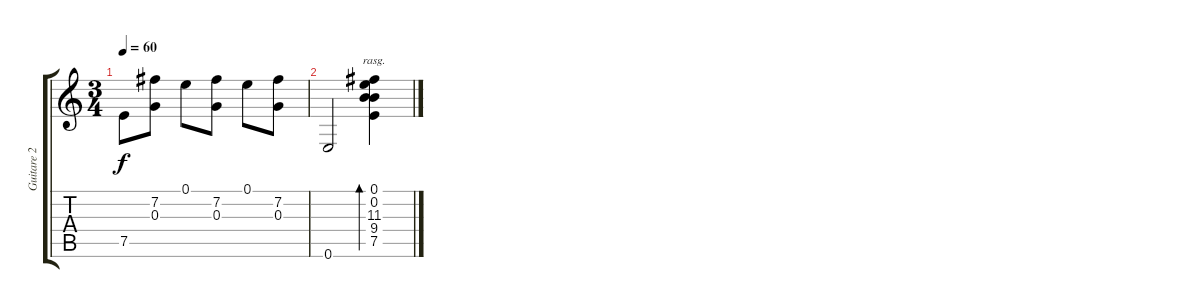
\track ("Guitare 2" "Guitare 2") {instrument acousticguitarsteel}
\staff {score tabs}
\tuning (E4 B3 G3 D3 A2 E2) {hide}
\ts (3 4)
\tempo 60
\clef g2
\ks c
7.5.8{dy f} (7.2 0.3).8 0.1.8 (7.2 0.3).8 0.1.8 (7.2 0.3).8 |
0.6.2 (0.1 0.2 11.3 9.4 7.5).4{bd 480 rasg ii}
